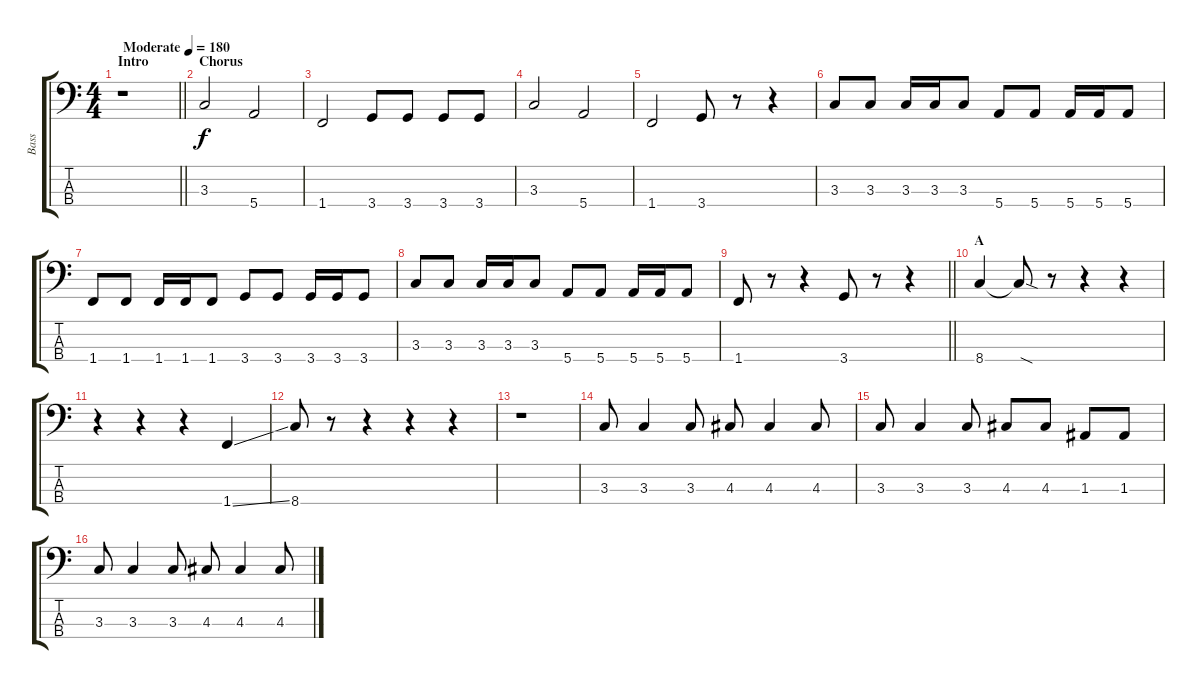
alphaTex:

\track ("Bass" "Bass") {instrument electricbassfinger}
\staff {score tabs}
\tuning (G2 D2 A1 E1) {hide}
\ts (4 4)
\section ("" "Intro")
\tempo (180 "Moderate")
\clef f4
\barLineRight lightlight
\ks c
r.1{dy f instrument electricbassfinger} |
\section ("" "Chorus")
3.3.2 5.4.2 |
1.4.2 3.4.8 3.4.8 3.4.8 3.4.8 |
3.3.2 5.4.2 |
1.4.2 3.4.8 r.8 r.4 |
3.3.8 3.3.8 3.3.16 3.3.16 3.3.8 5.4.8 5.4.8 5.4.16 5.4.16 5.4.8 |
1.4.8 1.4.8 1.4.16 1.4.16 1.4.8 3.4.8 3.4.8 3.4.16 3.4.16 3.4.8 |
3.3.8 3.3.8 3.3.16 3.3.16 3.3.8 5.4.8 5.4.8 5.4.16 5.4.16 5.4.8 |
\barLineRight lightlight
1.4.8 r.8 r.4 3.4.8 r.8 r.4 |
\section ("" "A")
8.4.4 8.4{sod t}.8 r.8 r.4 r.4 |
r.4 r.4 r.4 1.4{ss}.4 |
8.4.8 r.8 r.4 r.4 r.4 |
r.1 |
3.3.8 3.3.4 3.3.8 4.3.8 4.3.4 4.3.8 |
3.3.8 3.3.4 3.3.8 4.3.8 4.3.8 1.3.8 1.3.8 |
3.3.8 3.3.4 3.3.8 4.3.8 4.3.4 4.3.8
